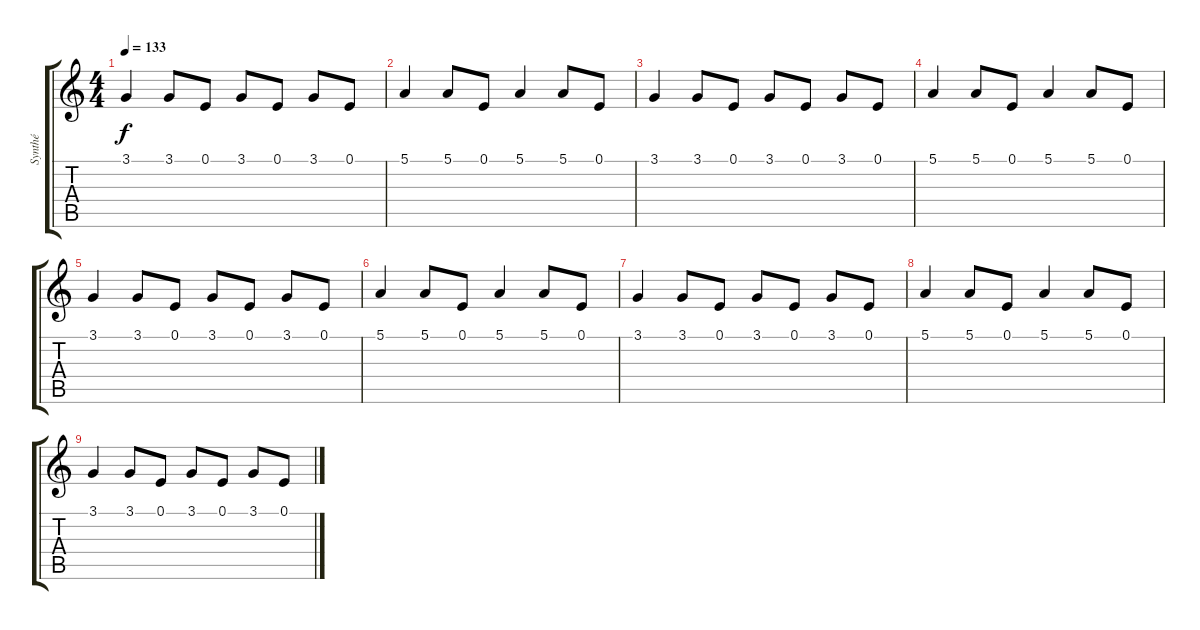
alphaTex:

\track ("Synthé" "Synthé") {instrument honkytonkpiano}
\staff {score tabs}
\tuning (E4 B3 G3 D3 A2 E2) {hide}
\ts (4 4)
\tempo 133
\clef g2
\ks c
3.1.4{dy f} 3.1.8 0.1.8 3.1.8 0.1.8 3.1.8 0.1.8 |
5.1.4 5.1.8 0.1.8 5.1.4 5.1.8 0.1.8 |
3.1.4 3.1.8 0.1.8 3.1.8 0.1.8 3.1.8 0.1.8 |
5.1.4 5.1.8 0.1.8 5.1.4 5.1.8 0.1.8 |
3.1.4 3.1.8 0.1.8 3.1.8 0.1.8 3.1.8 0.1.8 |
5.1.4 5.1.8 0.1.8 5.1.4 5.1.8 0.1.8 |
3.1.4 3.1.8 0.1.8 3.1.8 0.1.8 3.1.8 0.1.8 |
5.1.4 5.1.8 0.1.8 5.1.4 5.1.8 0.1.8 |
3.1.4 3.1.8 0.1.8 3.1.8 0.1.8 3.1.8 0.1.8
